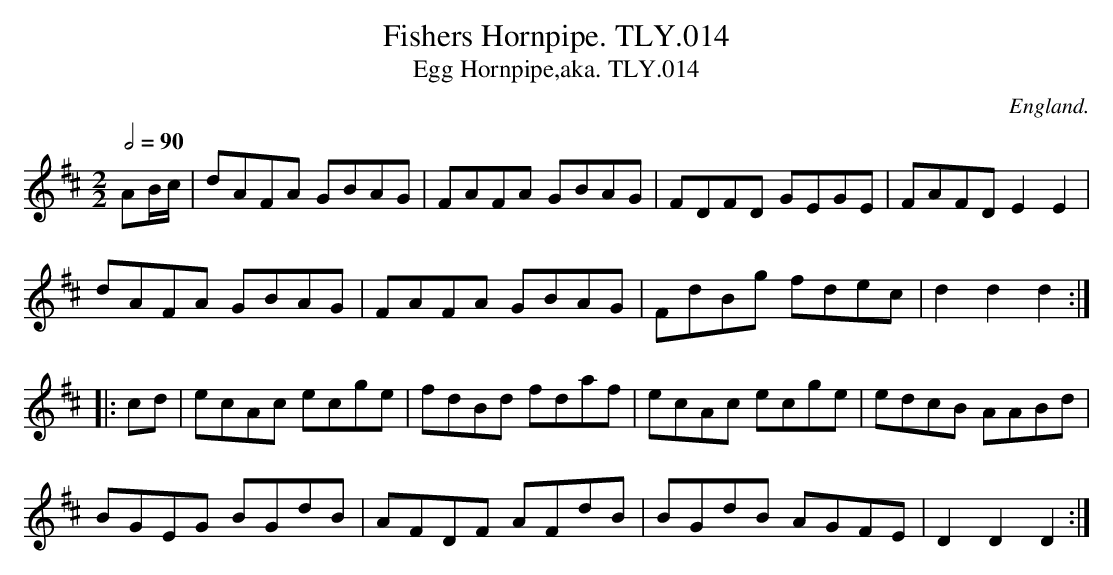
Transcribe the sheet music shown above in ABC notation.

X:1
T:Fishers Hornpipe. TLY.014
T:Egg Hornpipe,aka. TLY.014
M:2/2
L:1/8
Q:1/2=90
O:England.
K:D
AB/2c/2|dAFA GBAG|FAFA GBAG|FDFD GEGE|FAFD E2E2|
dAFA GBAG|FAFA GBAG|FdBg fdec|d2d2d2:|
|:cd|ecAc ecge|fdBd fdaf|ecAc ecge|edcB AABd|
BGEG BGdB|AFDF AFdB|BGdB AGFE|D2D2D2:|
